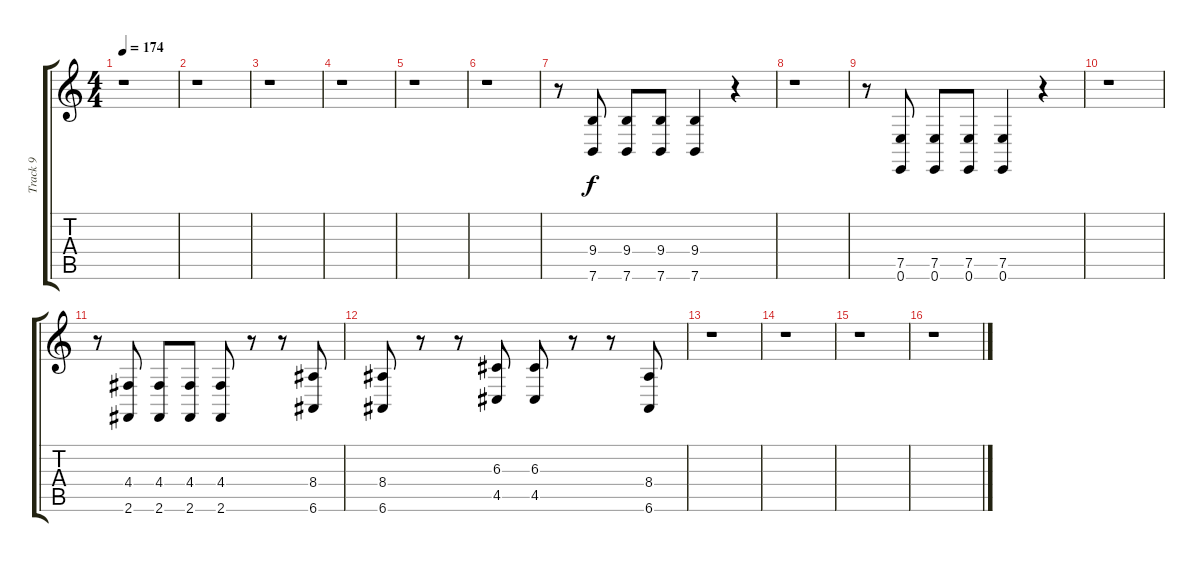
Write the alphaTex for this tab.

\track ("Track 9" "Track 9") {instrument harpsichord}
\staff {score tabs}
\tuning (E4 B3 G3 D3 A2 E2) {hide}
\ts (4 4)
\tempo 174
\clef g2
\ks c
r.1{dy f} |
r.1 |
r.1 |
r.1 |
r.1 |
r.1 |
r.8 (9.4 7.6).8 (9.4 7.6).8 (9.4 7.6).8 (9.4 7.6).4 r.4 |
r.1 |
r.8 (7.5 0.6).8 (7.5 0.6).8 (7.5 0.6).8 (7.5 0.6).4 r.4 |
r.1 |
r.8 (4.4 2.6).8 (4.4 2.6).8 (4.4 2.6).8 (4.4 2.6).8 r.8 r.8 (8.4 6.6).8 |
(8.4 6.6).8 r.8 r.8 (6.3 4.5).8 (6.3 4.5).8 r.8 r.8 (8.4 6.6).8 |
r.1 |
r.1 |
r.1 |
r.1
